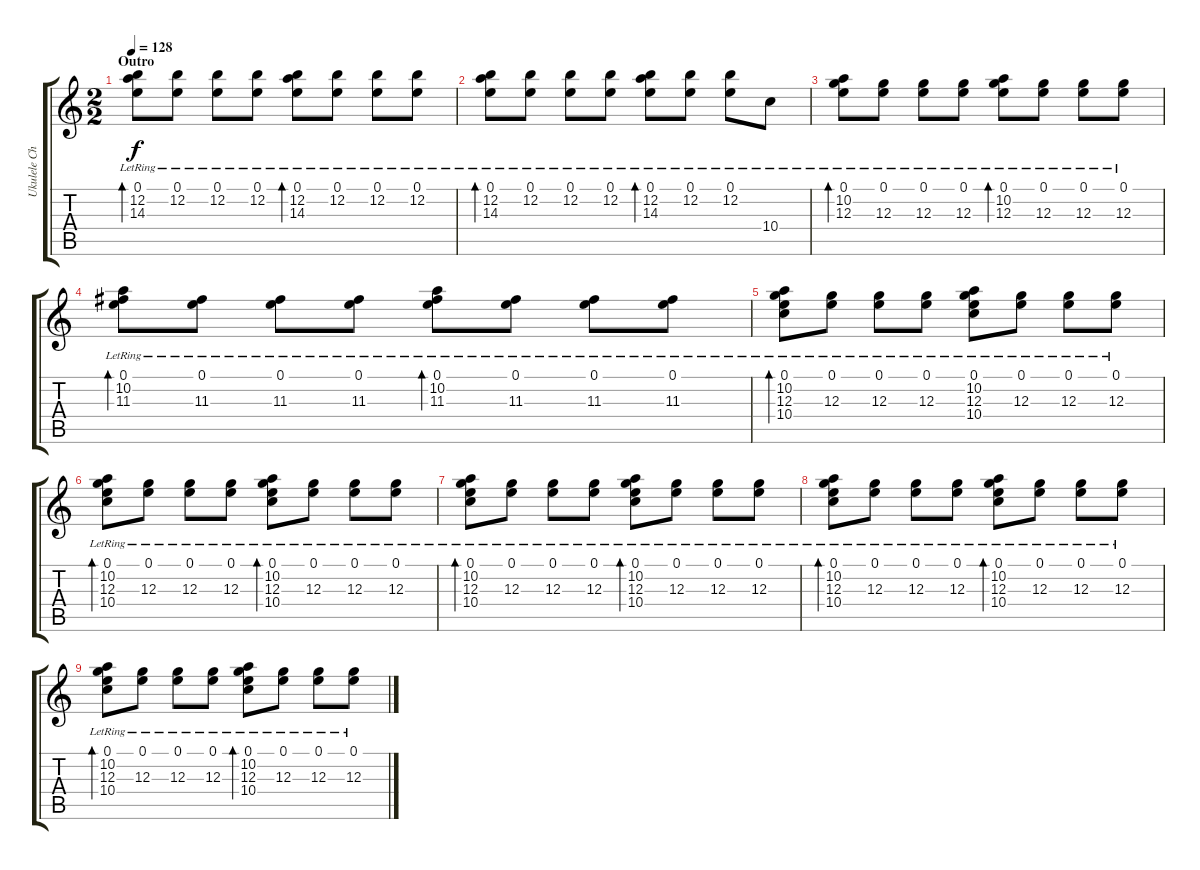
\track ("Ukulele Chords for Guitar" "Ukulele Ch") {mute instrument electricguitarclean}
\staff {score tabs}
\tuning (E4 B3 G3 D3 A2 E2) {hide}
\ts (2 2)
\section ("" "Outro")
\tempo 128
\clef g2
\ks c
(0.1{lr} 12.2{lr} 14.3{lr}).8{bd 120 dy f} (0.1{lr} 12.2{lr}).8 (0.1{lr} 12.2{lr}).8 (0.1{lr} 12.2{lr}).8 (0.1{lr} 12.2{lr} 14.3{lr}).8{bd 120} (0.1{lr} 12.2{lr}).8 (0.1{lr} 12.2{lr}).8 (0.1{lr} 12.2{lr}).8 |
(0.1{lr} 12.2{lr} 14.3{lr}).8{bd 120} (0.1{lr} 12.2{lr}).8 (0.1{lr} 12.2{lr}).8 (0.1{lr} 12.2{lr}).8 (0.1{lr} 12.2{lr} 14.3{lr}).8{bd 120} (0.1{lr} 12.2{lr}).8 (0.1{lr} 12.2{lr}).8 10.4{lr}.8 |
(0.1{lr} 10.2{lr} 12.3{lr}).8{bd 120} (0.1{lr} 12.3{lr}).8 (0.1{lr} 12.3).8 (0.1{lr} 12.3).8 (0.1{lr} 10.2{lr} 12.3{lr}).8{bd 120} (0.1{lr} 12.3{lr}).8 (0.1{lr} 12.3{lr}).8 (0.1{lr} 12.3{lr}).8 |
(0.1{lr} 10.2{lr} 11.3{lr}).8{bd 120} (0.1{lr} 11.3{lr}).8 (0.1{lr} 11.3{lr}).8 (0.1{lr} 11.3{lr}).8 (0.1{lr} 10.2{lr} 11.3{lr}).8{bd 120} (0.1{lr} 11.3{lr}).8 (0.1{lr} 11.3{lr}).8 (0.1{lr} 11.3{lr}).8 |
(0.1{lr} 10.2{lr} 12.3{lr} 10.4{lr}).8{bd 120} (0.1{lr} 12.3{lr}).8 (0.1{lr} 12.3{lr}).8 (0.1{lr} 12.3{lr}).8 (0.1{lr} 10.2{lr} 12.3{lr} 10.4{lr}).8 (0.1{lr} 12.3{lr}).8 (0.1{lr} 12.3{lr}).8 (0.1{lr} 12.3{lr}).8 |
(0.1{lr} 10.2{lr} 12.3{lr} 10.4{lr}).8{bd 120} (0.1{lr} 12.3{lr}).8 (0.1{lr} 12.3{lr}).8 (0.1{lr} 12.3{lr}).8 (0.1{lr} 10.2{lr} 12.3{lr} 10.4{lr}).8{bd 120} (0.1{lr} 12.3{lr}).8 (0.1{lr} 12.3{lr}).8 (0.1{lr} 12.3{lr}).8 |
(0.1{lr} 10.2{lr} 12.3{lr} 10.4{lr}).8{bd 120} (0.1{lr} 12.3{lr}).8 (0.1{lr} 12.3{lr}).8 (0.1{lr} 12.3{lr}).8 (0.1{lr} 10.2{lr} 12.3{lr} 10.4{lr}).8{bd 120} (0.1{lr} 12.3{lr}).8 (0.1{lr} 12.3{lr}).8 (0.1{lr} 12.3{lr}).8 |
(0.1{lr} 10.2{lr} 12.3{lr} 10.4{lr}).8{bd 120} (0.1{lr} 12.3{lr}).8 (0.1{lr} 12.3{lr}).8 (0.1{lr} 12.3{lr}).8 (0.1{lr} 10.2{lr} 12.3{lr} 10.4{lr}).8{bd 120} (0.1{lr} 12.3{lr}).8 (0.1{lr} 12.3{lr}).8 (0.1{lr} 12.3{lr}).8 |
(0.1{lr} 10.2{lr} 12.3{lr} 10.4{lr}).8{bd 120} (0.1{lr} 12.3{lr}).8 (0.1{lr} 12.3{lr}).8 (0.1{lr} 12.3{lr}).8 (0.1{lr} 10.2{lr} 12.3{lr} 10.4{lr}).8{bd 120} (0.1{lr} 12.3{lr}).8 (0.1{lr} 12.3{lr}).8 (0.1{lr} 12.3{lr}).8
